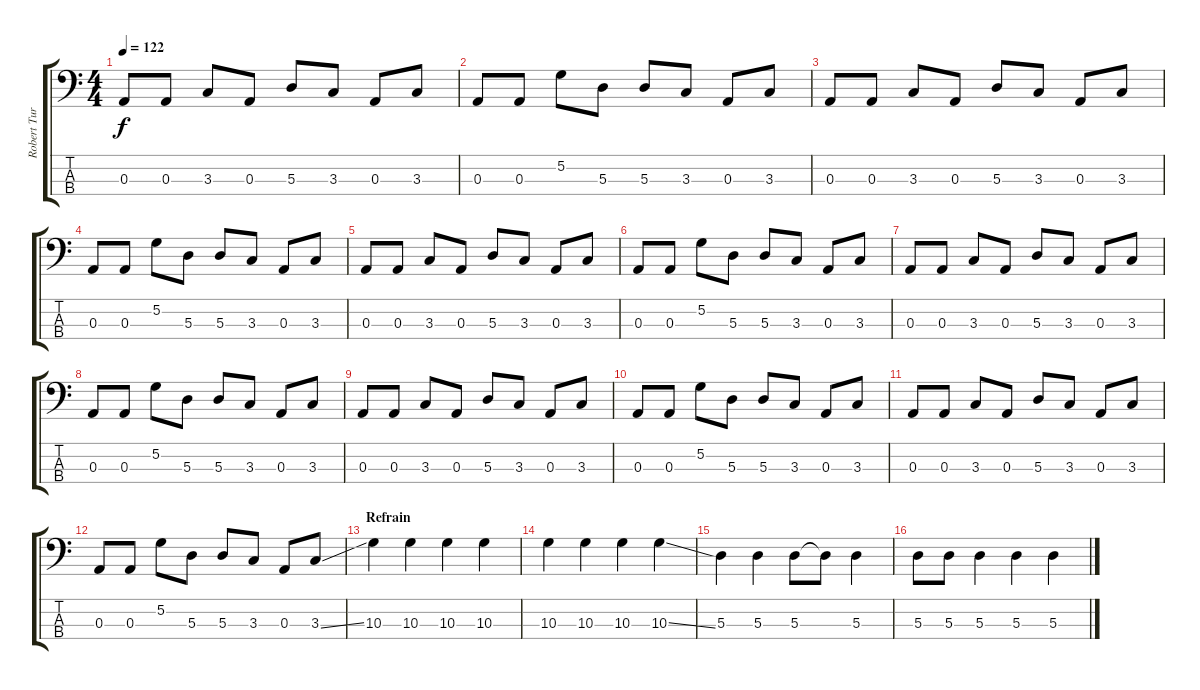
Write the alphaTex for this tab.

\track ("Robert Turner - Bass" "Robert Tur") {instrument electricbassfinger}
\staff {score tabs}
\tuning (G2 D2 A1 E1) {hide}
\ts (4 4)
\tempo 122
\clef f4
\ks c
0.3.8{dy f} 0.3.8 3.3.8 0.3.8 5.3.8 3.3.8 0.3.8 3.3.8 |
0.3.8 0.3.8 5.2.8 5.3.8 5.3.8 3.3.8 0.3.8 3.3.8 |
0.3.8 0.3.8 3.3.8 0.3.8 5.3.8 3.3.8 0.3.8 3.3.8 |
0.3.8 0.3.8 5.2.8 5.3.8 5.3.8 3.3.8 0.3.8 3.3.8 |
0.3.8 0.3.8 3.3.8 0.3.8 5.3.8 3.3.8 0.3.8 3.3.8 |
0.3.8 0.3.8 5.2.8 5.3.8 5.3.8 3.3.8 0.3.8 3.3.8 |
0.3.8 0.3.8 3.3.8 0.3.8 5.3.8 3.3.8 0.3.8 3.3.8 |
0.3.8 0.3.8 5.2.8 5.3.8 5.3.8 3.3.8 0.3.8 3.3.8 |
0.3.8 0.3.8 3.3.8 0.3.8 5.3.8 3.3.8 0.3.8 3.3.8 |
0.3.8 0.3.8 5.2.8 5.3.8 5.3.8 3.3.8 0.3.8 3.3.8 |
0.3.8 0.3.8 3.3.8 0.3.8 5.3.8 3.3.8 0.3.8 3.3.8 |
0.3.8 0.3.8 5.2.8 5.3.8 5.3.8 3.3.8 0.3.8 3.3{ss}.8 |
\section ("" "Refrain")
10.3.4{volume 12} 10.3.4 10.3.4 10.3.4 |
10.3.4 10.3.4 10.3.4 10.3{ss}.4 |
5.3.4 5.3.4 5.3.8 5.3{t}.8 5.3.4 |
5.3.8 5.3.8 5.3.4 5.3.4 5.3{ss}.4
